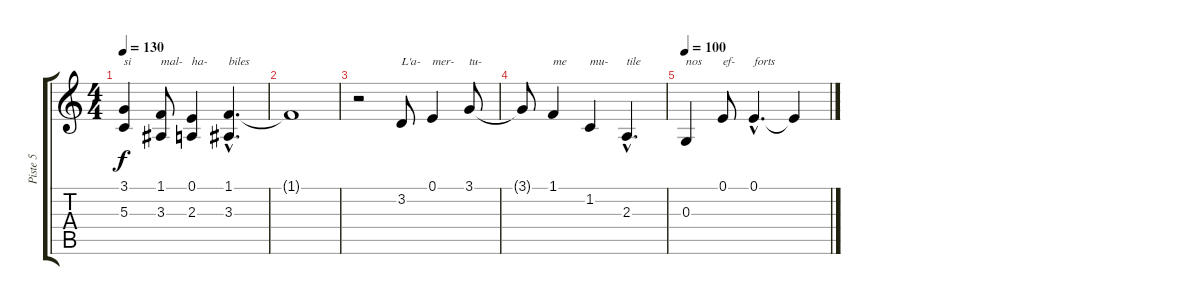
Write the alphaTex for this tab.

\track ("Piste 5" "Piste 5") {instrument choiraahs}
\staff {score tabs}
\tuning (E4 B3 G3 D3 A2 E2) {hide}
\ts (4 4)
\tempo 130
\clef g2
\ks c
(3.1 5.3).4{txt "si" dy f} (1.1 3.3).8{txt "mal-"} (0.1 2.3).4{txt "ha-"} (1.1{hac} 3.3{hac}).4{d txt "biles"} |
1.1{t}.1 |
r.2 3.2.8{txt "L'a-"} 0.1.4{txt "mer-"} 3.1.8{txt "tu-"} |
3.1{t}.8 1.1.4{txt "me"} 1.2.4{txt "mu-"} 2.3{hac}.4{d txt "tile"} |
\tempo 100
0.3.4{txt "nos"} 0.1.8{txt "ef-"} 0.1{hac}.4{d txt "forts"} 0.1{t}.4
